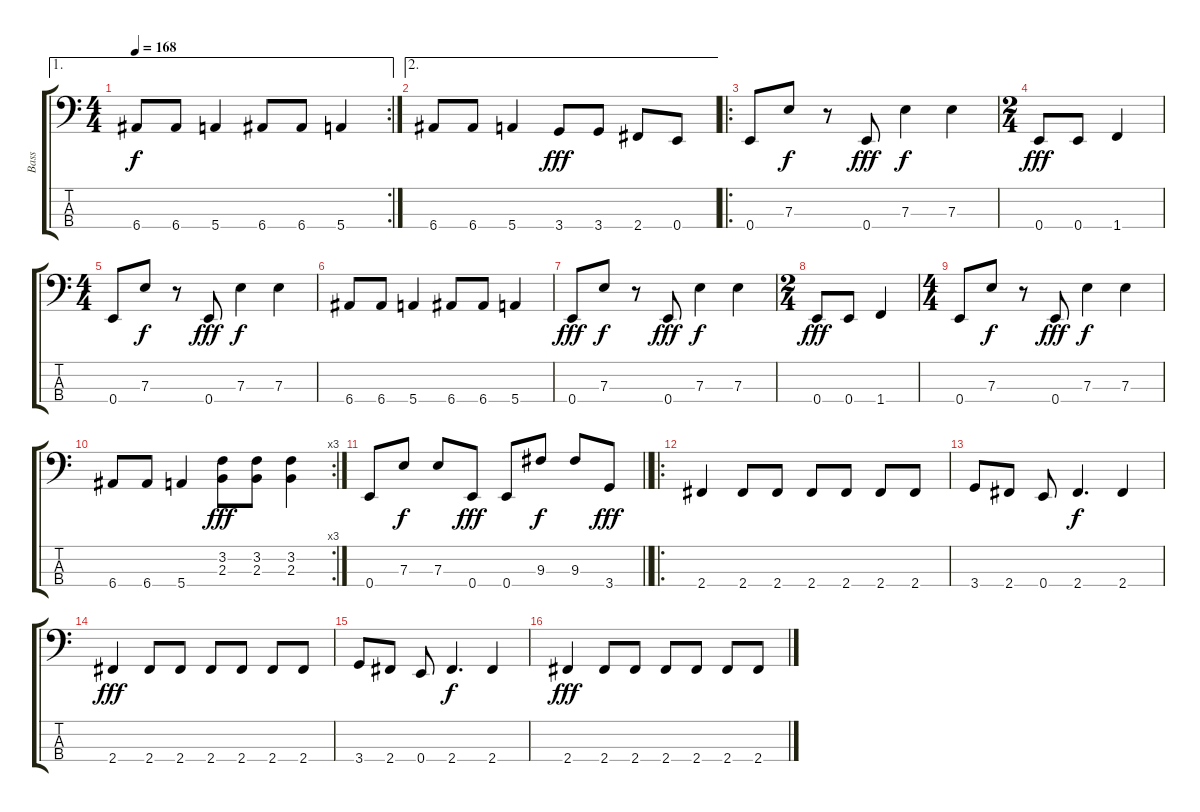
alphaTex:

\track ("Bass" "Bass") {instrument electricbasspick}
\staff {score tabs}
\tuning (G2 D2 A1 E1) {hide}
\ae 1
\rc 2
\ts (4 4)
\tempo 168
\clef f4
\ks c
6.4.8{dy f} 6.4.8 5.4.4 6.4.8 6.4.8 5.4.4 |
\ae 2
6.4.8 6.4.8 5.4.4 3.4.8{dy fff} 3.4.8 2.4.8 0.4.8 |
\ro
0.4.8 7.3.8{dy f} r.8 0.4.8{dy fff} 7.3.4{dy f} 7.3.4 |
\ts (2 4)
0.4.8{dy fff} 0.4.8 1.4.4 |
\ts (4 4)
0.4.8 7.3.8{dy f} r.8 0.4.8{dy fff} 7.3.4{dy f} 7.3.4 |
6.4.8 6.4.8 5.4.4 6.4.8 6.4.8 5.4.4 |
0.4.8{dy fff} 7.3.8{dy f} r.8 0.4.8{dy fff} 7.3.4{dy f} 7.3.4 |
\ts (2 4)
0.4.8{dy fff} 0.4.8 1.4.4 |
\ts (4 4)
0.4.8 7.3.8{dy f} r.8 0.4.8{dy fff} 7.3.4{dy f} 7.3.4 |
\rc 3
6.4.8 6.4.8 5.4.4 (3.2 2.3).8{dy fff} (3.2 2.3).8 (3.2 2.3).4 |
\barLineRight lightlight
0.4.8 7.3.8{dy f} 7.3.8 0.4.8{dy fff} 0.4.8 9.3.8{dy f} 9.3.8 3.4.8{dy fff} |
\ro
2.4.4 2.4.8 2.4.8 2.4.8 2.4.8 2.4.8 2.4.8 |
3.4.8 2.4.8 0.4.8 2.4.4{d dy f} 2.4.4 |
2.4.4{dy fff} 2.4.8 2.4.8 2.4.8 2.4.8 2.4.8 2.4.8 |
3.4.8 2.4.8 0.4.8 2.4.4{d dy f} 2.4.4 |
2.4.4{dy fff} 2.4.8 2.4.8 2.4.8 2.4.8 2.4.8 2.4.8
